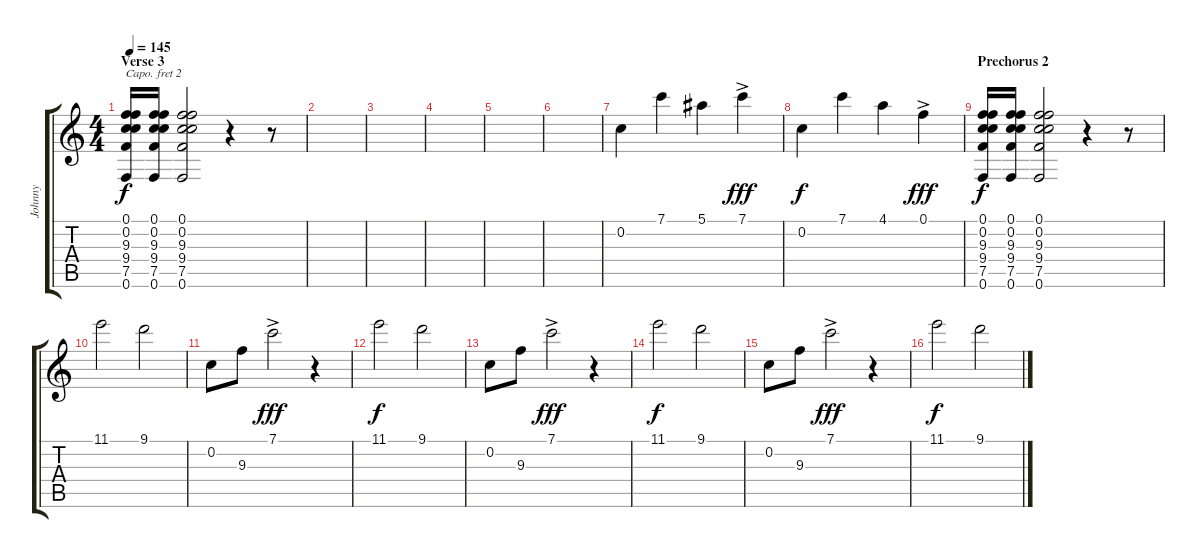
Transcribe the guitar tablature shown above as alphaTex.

\track ("Johnny" "Johnny") {instrument acousticguitarnylon}
\staff {score tabs}
\capo 2
\tuning (Eb4 Bb3 Gb3 Db3 Ab2 Eb2) {hide}
\ts (4 4)
\section ("" "Verse 3")
\tempo 145
\clef g2
\ks c
(0.1 0.2 9.3 9.4 7.5 0.6).16{dy f} (0.1 0.2 9.3 9.4 7.5 0.6).16 (0.1 0.2 9.3 9.4 7.5 0.6).2 r.4 r.8 |
|
|
|
|
|
0.2.4 7.1.4 5.1.4 7.1{ac}.4{dy fff} |
0.2.4{dy f} 7.1.4 4.1.4 0.1{ac}.4{dy fff} |
\section ("" "Prechorus 2")
(0.1 0.2 9.3 9.4 7.5 0.6).16{dy f} (0.1 0.2 9.3 9.4 7.5 0.6).16 (0.1 0.2 9.3 9.4 7.5 0.6).2 r.4 r.8 |
11.1.2 9.1.2 |
0.2.8 9.3.8 7.1{ac}.2{dy fff} r.4 |
11.1.2{dy f} 9.1.2 |
0.2.8 9.3.8 7.1{ac}.2{dy fff} r.4 |
11.1.2{dy f} 9.1.2 |
0.2.8 9.3.8 7.1{ac}.2{dy fff} r.4 |
11.1.2{dy f} 9.1.2
